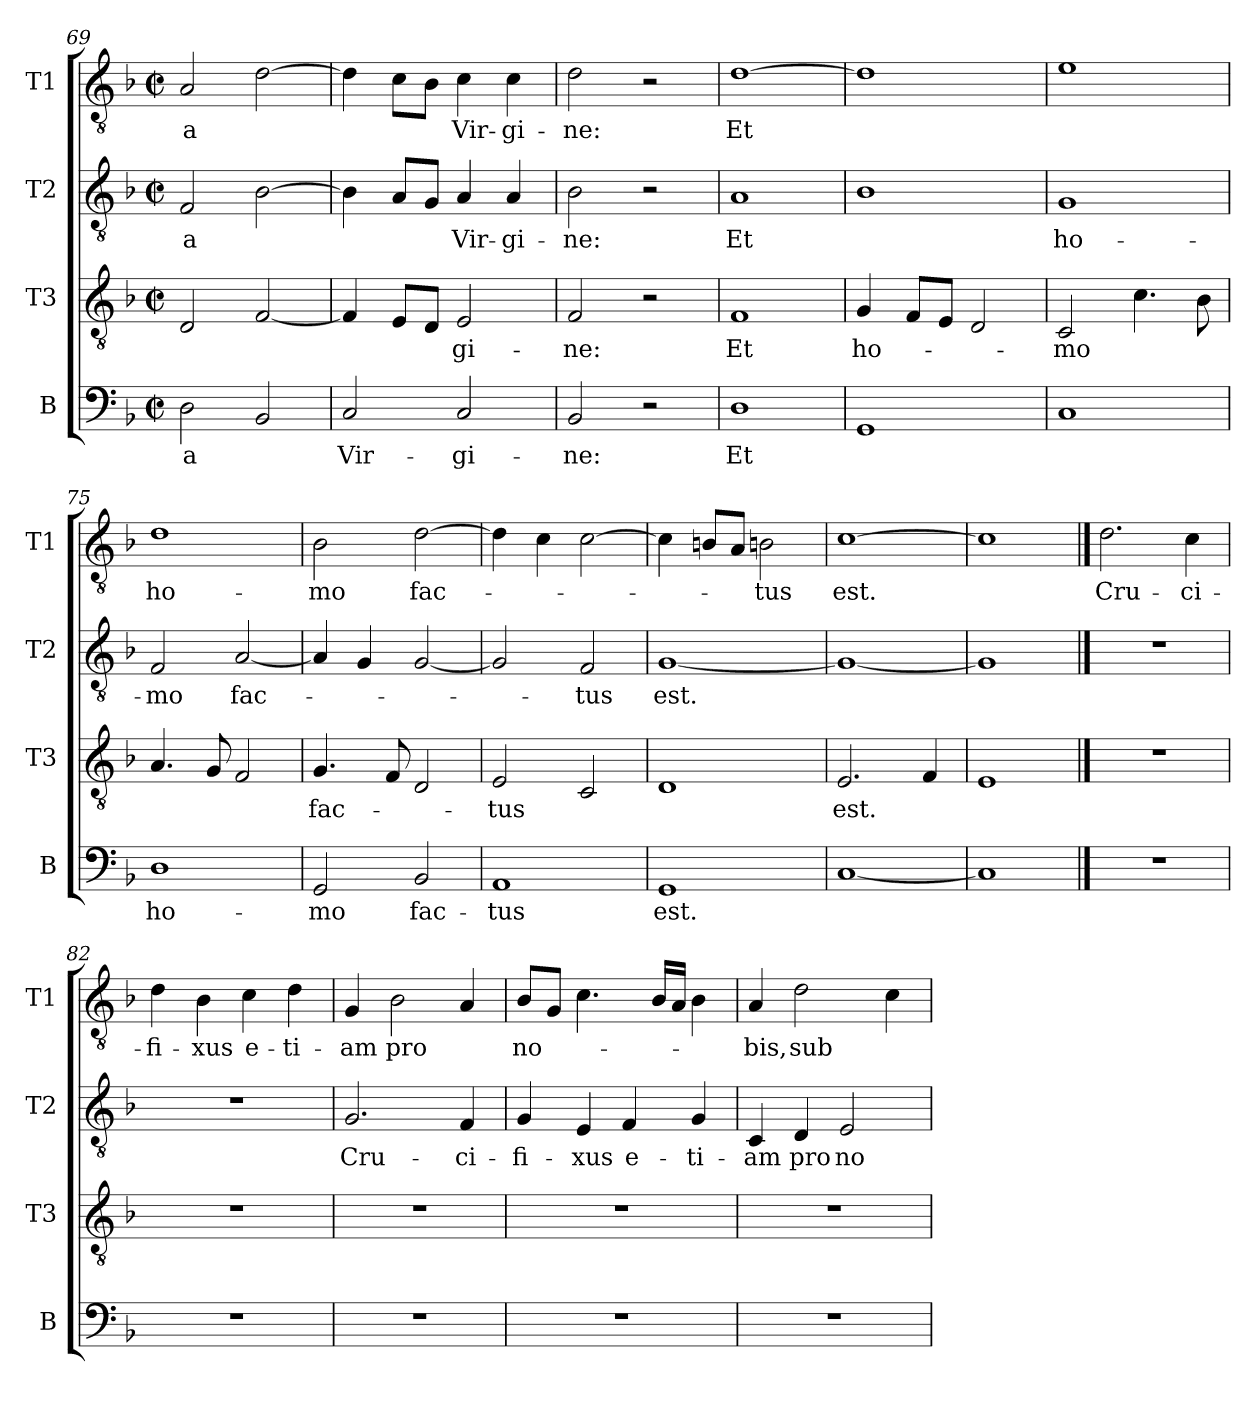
**kern	**text	**kern	**text	**kern	**text	**kern	**text
*part4	*part4	*part3	*part3	*part2	*part2	*part1	*part1
*staff4	*staff4	*staff3	*staff3	*staff2	*staff2	*staff1	*staff1
*I"B	*	*I"T3	*	*I"T2	*	*I"T1	*
*I'B	*	*I'T3	*	*I'T2	*	*I'T1	*
*clefF4	*	*clefGv2	*	*clefGv2	*	*clefGv2	*
*k[b-]	*	*k[b-]	*	*k[b-]	*	*k[b-]	*
*M2/2	*	*M2/2	*	*M2/2	*	*M2/2	*
*met(c|)	*	*met(c|)	*	*met(c|)	*	*met(c|)	*
=69	=69	=69	=69	=69	=69	=69	=69
!	!LO:LY:b	!	!	!	!LO:LY:b	!	!LO:LY:b
2D\	-a	2D/	.	2F/	-a	2A/	-a
2BB-/	.	[2F/	.	[2B-\	.	[2d\	.
=70	=70	=70	=70	=70	=70	=70	=70
!	!LO:LY:b	!	!	!	!	!	!
2C/	Vir-	4F/]	.	4B-\]	.	4d\]	.
.	.	8E/L	.	8A/L	.	8c\L	.
.	.	8D/J	.	8G/J	.	8B-\J	.
!	!LO:LY:b	!	!LO:LY:b	!	!LO:LY:b	!	!LO:LY:b
2C/	-gi-	2E/	-gi-	4A/	Vir-	4c\	Vir-
!	!	!	!	!	!LO:LY:b	!	!LO:LY:b
.	.	.	.	4A/	-gi-	4c\	-gi-
=71	=71	=71	=71	=71	=71	=71	=71
!	!LO:LY:b	!	!LO:LY:b	!	!LO:LY:b	!	!LO:LY:b
2BB-/	-ne:	2F/	-ne:	2B-\	-ne:	2d\	-ne:
2r	.	2r	.	2r	.	2r	.
!!LO:PB:g=z
=72	=72	=72	=72	=72	=72	=72	=72
!	!LO:LY:b	!	!LO:LY:b	!	!LO:LY:b	!	!LO:LY:b
1D	Et	1F	Et	1A	Et	[1d	Et
=73	=73	=73	=73	=73	=73	=73	=73
!	!	!	!LO:LY:b	!	!	!	!
1GG	.	4G/	ho-	1B-	.	1d]	.
.	.	8F/L	.	.	.	.	.
.	.	8E/J	.	.	.	.	.
.	.	2D/	.	.	.	.	.
=74	=74	=74	=74	=74	=74	=74	=74
!	!	!	!LO:LY:b	!	!LO:LY:b	!	!
1C	.	2C/	-mo	1G	ho-	1e	.
.	.	4.c\	.	.	.	.	.
.	.	8B-\	.	.	.	.	.
=75	=75	=75	=75	=75	=75	=75	=75
!	!LO:LY:b	!	!	!	!LO:LY:b	!	!LO:LY:b
1D	ho-	4.A/	.	2F/	-mo	1d	ho-
.	.	8G/	.	.	.	.	.
!	!	!	!	!	!LO:LY:b	!	!
.	.	2F/	.	[2A/	fac-	.	.
=76	=76	=76	=76	=76	=76	=76	=76
!	!LO:LY:b	!	!LO:LY:b	!	!	!	!LO:LY:b
2GG/	-mo	4.G/	fac-	4A/]	.	2B-\	-mo
.	.	.	.	4G/	.	.	.
.	.	8F/	.	.	.	.	.
!	!LO:LY:b	!	!	!	!	!	!LO:LY:b
2BB-/	fac-	2D/	.	[2G/	.	[2d\	fac-
=77	=77	=77	=77	=77	=77	=77	=77
!	!LO:LY:b	!	!LO:LY:b	!	!	!	!
1AA	-tus	2E/	-tus	2G/]	.	4d\]	.
.	.	.	.	.	.	4c\	.
!	!	!	!	!	!LO:LY:b	!	!
.	.	2C/	.	2F/	-tus	[2c\	.
=78	=78	=78	=78	=78	=78	=78	=78
*	*	*	*	*	*	*MM100	*
!	!LO:LY:b	!	!	!	!LO:LY:b	!	!
1GG	est.	1D	.	[1G	est.	4c\]	.
.	.	.	.	.	.	8Bn/L	.
.	.	.	.	.	.	8A/J	.
!	!	!	!	!	!	!	!LO:LY:b
.	.	.	.	.	.	2Bn\	-tus
=79	=79	=79	=79	=79	=79	=79	=79
!	!	!	!LO:LY:b	!	!	!	!LO:LY:b
[1C	.	2.E/	est.	1G_	.	[1c	est.
.	.	4F/	.	.	.	.	.
!!LO:LB:g=z
=80	=80	=80	=80	=80	=80	=80	=80
1C]	.	1E	.	1G]	.	1c]	.
==81	==81	==81	==81	==81	==81	==81	==81
*	*	*	*	*	*	*MM110	*
!	!	!	!	!	!	!	!LO:LY:b
1r	.	1r	.	1r	.	2.d\	Cru-
!	!	!	!	!	!	!	!LO:LY:b
.	.	.	.	.	.	4c\	-ci-
=82	=82	=82	=82	=82	=82	=82	=82
!	!	!	!	!	!	!	!LO:LY:b
1r	.	1r	.	1r	.	4d\	-fi-
!	!	!	!	!	!	!	!LO:LY:b
.	.	.	.	.	.	4B-\	-xus
!	!	!	!	!	!	!	!LO:LY:b
.	.	.	.	.	.	4c\	e-
!	!	!	!	!	!	!	!LO:LY:b
.	.	.	.	.	.	4d\	-ti-
=83	=83	=83	=83	=83	=83	=83	=83
!	!	!	!	!	!LO:LY:b	!	!LO:LY:b
1r	.	1r	.	2.G/	Cru-	4G/	-am
!	!	!	!	!	!	!	!LO:LY:b
.	.	.	.	.	.	2B-\	pro
!	!	!	!	!	!LO:LY:b	!	!
.	.	.	.	4F/	-ci-	4A/	.
=84	=84	=84	=84	=84	=84	=84	=84
!	!	!	!	!	!LO:LY:b	!	!LO:LY:b
1r	.	1r	.	4G/	-fi-	8B-/L	no-
.	.	.	.	.	.	8G/J	.
!	!	!	!	!	!LO:LY:b	!	!
.	.	.	.	4E/	-xus	4.c\	.
!	!	!	!	!	!LO:LY:b	!	!
.	.	.	.	4F/	e-	.	.
.	.	.	.	.	.	16B-/LL	.
.	.	.	.	.	.	16A/JJ	.
!	!	!	!	!	!LO:LY:b	!	!
.	.	.	.	4G/	-ti-	4B-\	.
=85	=85	=85	=85	=85	=85	=85	=85
!	!	!	!	!	!LO:LY:b	!	!LO:LY:b
1r	.	1r	.	4C/	-am	4A/	-bis,
!	!	!	!	!	!LO:LY:b	!	!LO:LY:b
.	.	.	.	4D/	pro	2d\	sub
!	!	!	!	!	!LO:LY:b	!	!
.	.	.	.	2E/	no-	.	.
.	.	.	.	.	.	4c\	.
=	=	=	=	=	=	=	=
*-	*-	*-	*-	*-	*-	*-	*-
